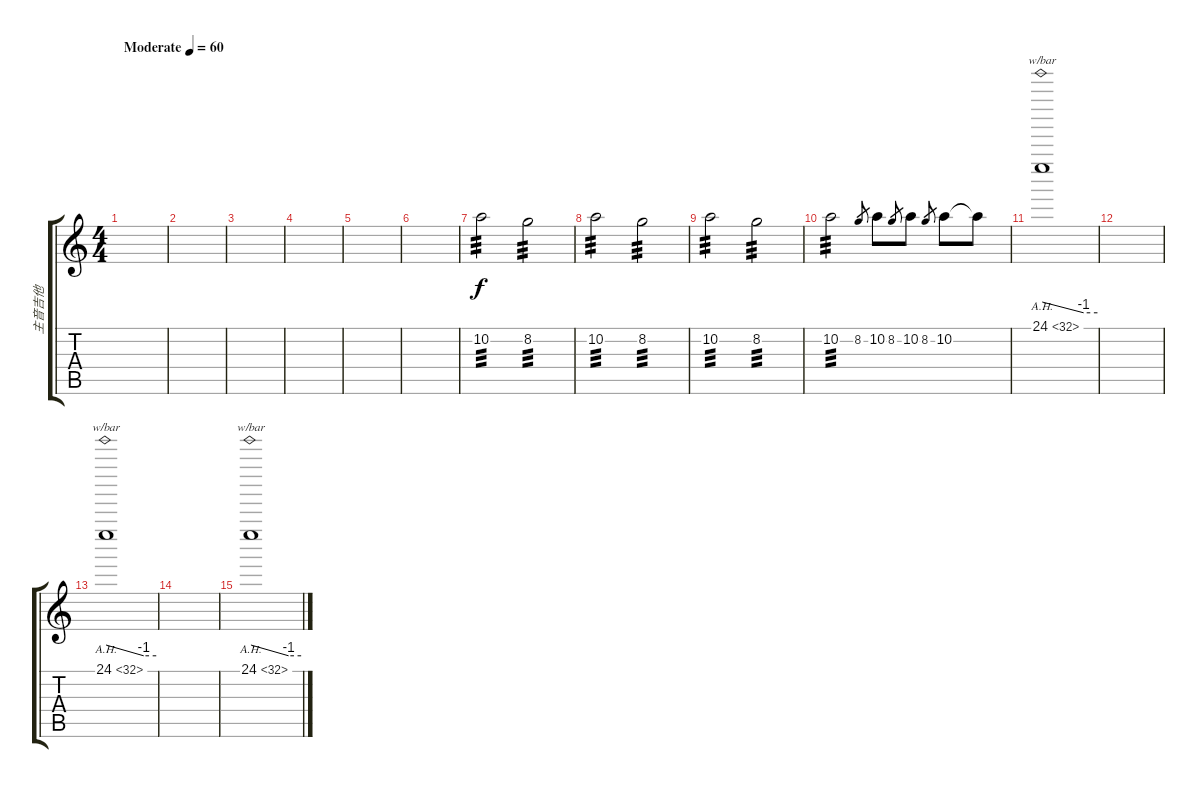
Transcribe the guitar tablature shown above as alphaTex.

\track ("主音吉他" "主音吉他") {instrument electricguitarjazz}
\staff {score tabs}
\tuning (E4 B3 G3 D3 A2 E2) {hide}
\ts (4 4)
\tempo (60 "Moderate")
\clef g2
\ks c
|
|
|
|
|
|
10.2.2{tp 3} 8.2.2{tp 3} |
10.2.2{tp 3} 8.2.2{tp 3} |
10.2.2{tp 3} 8.2.2{tp 3} |
10.2.2{tp 3} 8.2.8{gr} 10.2.8 8.2.8{gr} 10.2.8 8.2.8{gr} 10.2.8 10.2{t}.8 |
24.1{ah 8}.1{tbe (custom default 0 0 45 -4 60 -4)} |
|
24.1{ah 8}.1{tbe (custom default 0 0 45 -4 60 -4)} |
|
24.1{ah 8}.1{tbe (custom default 0 0 45 -4 60 -4)}
